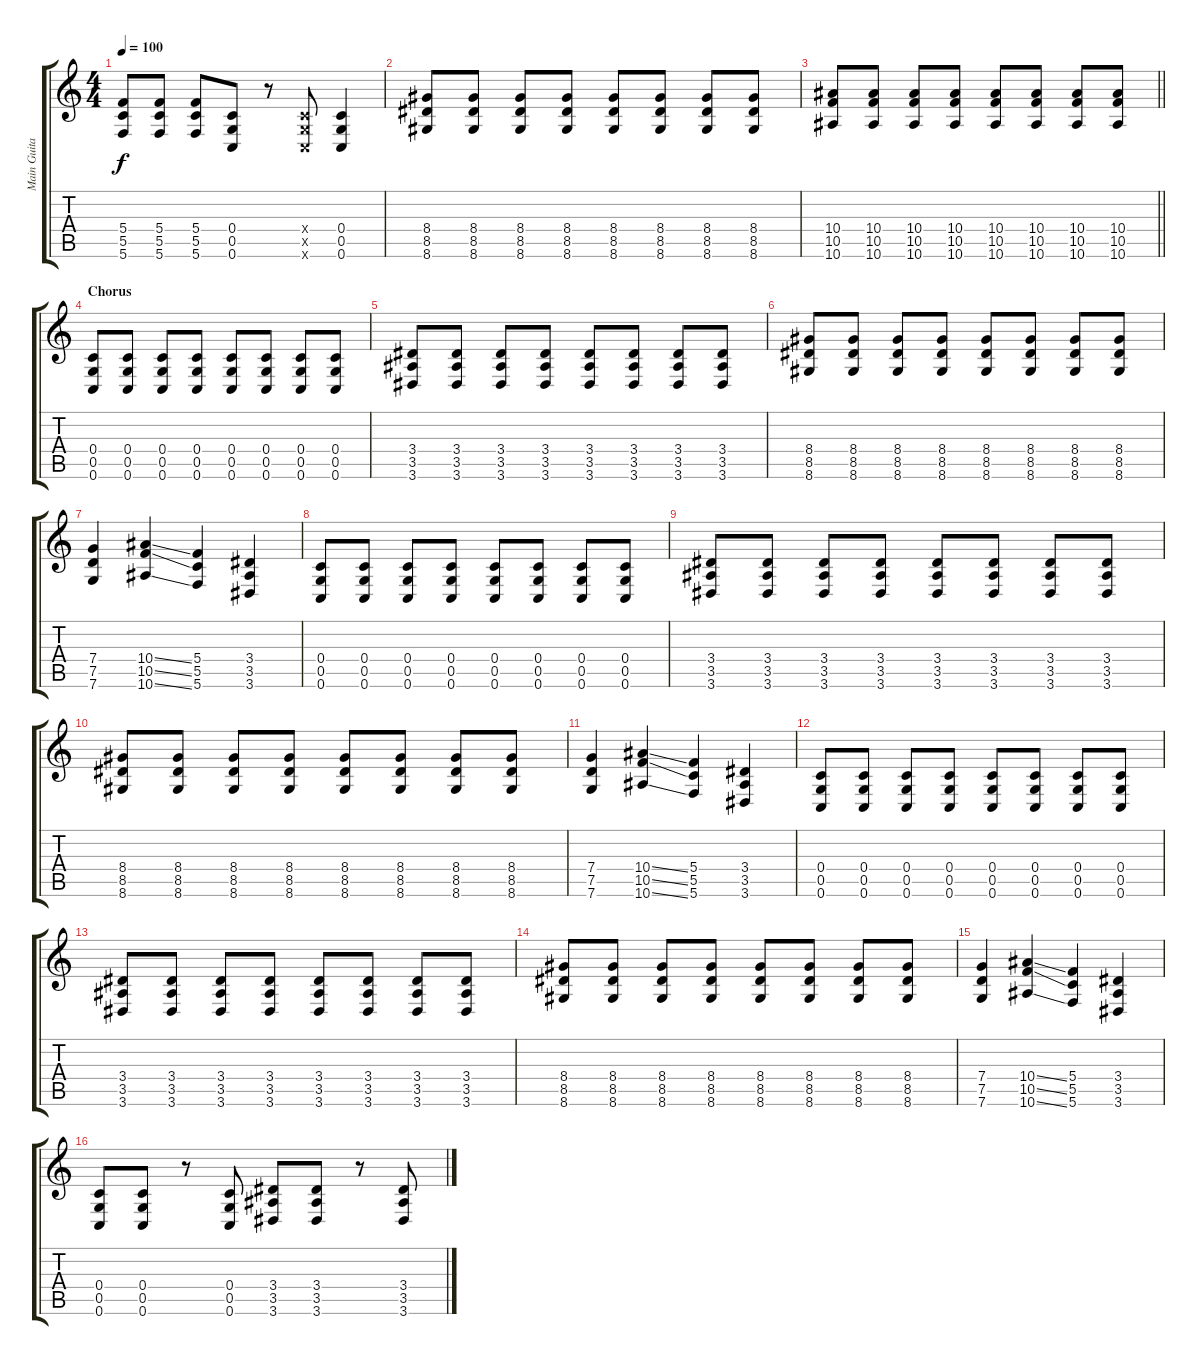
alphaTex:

\track ("Main Guitar (Rythm)" "Main Guita") {instrument distortionguitar}
\staff {score tabs}
\tuning (D4 A3 F3 C3 G2 C2) {hide}
\ts (4 4)
\tempo 100
\clef g2
\ks c
(5.4 5.5 5.6).8{dy f} (5.4 5.5 5.6).8 (5.4 5.5 5.6).8 (0.4 0.5 0.6).8 r.8 (0.4{x} 0.5{x} 0.6{x}).8 (0.4 0.5 0.6).4 |
(8.4 8.5 8.6).8 (8.4 8.5 8.6).8 (8.4 8.5 8.6).8 (8.4 8.5 8.6).8 (8.4 8.5 8.6).8 (8.4 8.5 8.6).8 (8.4 8.5 8.6).8 (8.4 8.5 8.6).8 |
\barLineRight lightlight
(10.4 10.5 10.6).8 (10.4 10.5 10.6).8 (10.4 10.5 10.6).8 (10.4 10.5 10.6).8 (10.4 10.5 10.6).8 (10.4 10.5 10.6).8 (10.4 10.5 10.6).8 (10.4 10.5 10.6).8 |
\section ("" "Chorus")
(0.4 0.5 0.6).8 (0.4 0.5 0.6).8 (0.4 0.5 0.6).8 (0.4 0.5 0.6).8 (0.4 0.5 0.6).8 (0.4 0.5 0.6).8 (0.4 0.5 0.6).8 (0.4 0.5 0.6).8 |
(3.4 3.5 3.6).8 (3.4 3.5 3.6).8 (3.4 3.5 3.6).8 (3.4 3.5 3.6).8 (3.4 3.5 3.6).8 (3.4 3.5 3.6).8 (3.4 3.5 3.6).8 (3.4 3.5 3.6).8 |
(8.4 8.5 8.6).8 (8.4 8.5 8.6).8 (8.4 8.5 8.6).8 (8.4 8.5 8.6).8 (8.4 8.5 8.6).8 (8.4 8.5 8.6).8 (8.4 8.5 8.6).8 (8.4 8.5 8.6).8 |
(7.4 7.5 7.6).4 (10.4{ss} 10.5{ss} 10.6{ss}).4 (5.4 5.5 5.6).4 (3.4 3.5 3.6).4 |
(0.4 0.5 0.6).8 (0.4 0.5 0.6).8 (0.4 0.5 0.6).8 (0.4 0.5 0.6).8 (0.4 0.5 0.6).8 (0.4 0.5 0.6).8 (0.4 0.5 0.6).8 (0.4 0.5 0.6).8 |
(3.4 3.5 3.6).8 (3.4 3.5 3.6).8 (3.4 3.5 3.6).8 (3.4 3.5 3.6).8 (3.4 3.5 3.6).8 (3.4 3.5 3.6).8 (3.4 3.5 3.6).8 (3.4 3.5 3.6).8 |
(8.4 8.5 8.6).8 (8.4 8.5 8.6).8 (8.4 8.5 8.6).8 (8.4 8.5 8.6).8 (8.4 8.5 8.6).8 (8.4 8.5 8.6).8 (8.4 8.5 8.6).8 (8.4 8.5 8.6).8 |
(7.4 7.5 7.6).4 (10.4{ss} 10.5{ss} 10.6{ss}).4 (5.4 5.5 5.6).4 (3.4 3.5 3.6).4 |
(0.4 0.5 0.6).8 (0.4 0.5 0.6).8 (0.4 0.5 0.6).8 (0.4 0.5 0.6).8 (0.4 0.5 0.6).8 (0.4 0.5 0.6).8 (0.4 0.5 0.6).8 (0.4 0.5 0.6).8 |
(3.4 3.5 3.6).8 (3.4 3.5 3.6).8 (3.4 3.5 3.6).8 (3.4 3.5 3.6).8 (3.4 3.5 3.6).8 (3.4 3.5 3.6).8 (3.4 3.5 3.6).8 (3.4 3.5 3.6).8 |
(8.4 8.5 8.6).8 (8.4 8.5 8.6).8 (8.4 8.5 8.6).8 (8.4 8.5 8.6).8 (8.4 8.5 8.6).8 (8.4 8.5 8.6).8 (8.4 8.5 8.6).8 (8.4 8.5 8.6).8 |
(7.4 7.5 7.6).4 (10.4{ss} 10.5{ss} 10.6{ss}).4 (5.4 5.5 5.6).4 (3.4 3.5 3.6).4 |
(0.4 0.5 0.6).8 (0.4 0.5 0.6).8 r.8 (0.4 0.5 0.6).8 (3.4 3.5 3.6).8 (3.4 3.5 3.6).8 r.8 (3.4 3.5 3.6).8
